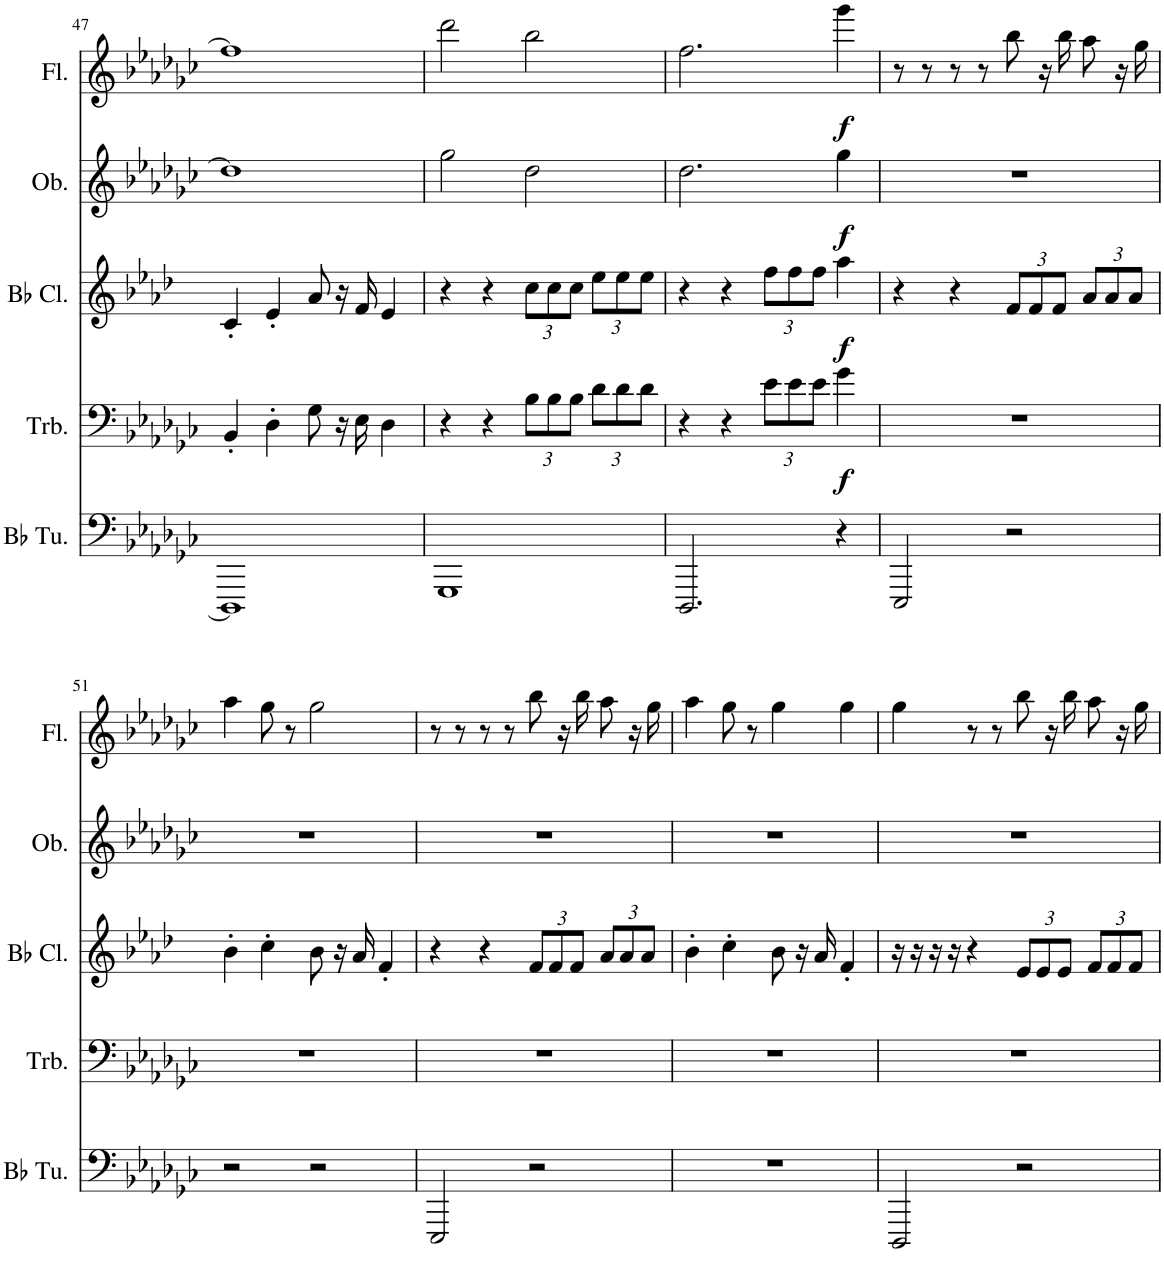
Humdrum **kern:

**kern	**kern	**dynam	**kern	**dynam	**kern	**dynam	**kern	**dynam
*part5	*part4	*part4	*part3	*part3	*part2	*part2	*part1	*part1
*staff5	*staff4	*staff4	*staff3	*staff3	*staff2	*staff2	*staff1	*staff1
*I"Bb Tuba	*I"Trombone	*	*I"Bb Clarinet	*	*I"Oboe	*	*I"Flute	*
*I'Bb Tu.	*I'Trb.	*	*I'Bb Cl.	*	*I'Ob.	*	*I'Fl.	*
!!LO:PB:g=z
*clefF4	*clefF4	*	*clefG2	*	*clefG2	*	*clefG2	*
*	*	*	*Trd1c2	*	*	*	*	*
*k[b-e-a-d-g-c-]	*k[b-e-a-d-g-c-]	*	*k[b-e-a-d-]	*	*k[b-e-a-d-g-c-]	*	*k[b-e-a-d-g-c-]	*
*M4/4	*M4/4	*	*M4/4	*	*M4/4	*	*M4/4	*
=47	=47	=47	=47	=47	=47	=47	=47	=47
1DDD-]	4BB-'/	.	4c'/	.	1dd-]	.	1ff]	.
.	4D-'\	.	4e-'/	.	.	.	.	.
.	8G-\	.	8a-/	.	.	.	.	.
.	16r	.	16r	.	.	.	.	.
.	16E-\	.	16f/	.	.	.	.	.
.	4D-\	.	4e-/	.	.	.	.	.
=48	=48	=48	=48	=48	=48	=48	=48	=48
1GGG-	4r	.	4r	.	2gg-\	.	2ddd-\	.
.	4r	.	4r	.	.	.	.	.
*	*Xbrackettup	*	*Xbrackettup	*	*	*	*	*
.	12B-\L	.	12cc\L	.	2dd-\	.	2bb-\	.
.	12B-\	.	12cc\	.	.	.	.	.
.	12B-\J	.	12cc\J	.	.	.	.	.
.	12d-\L	.	12ee-\L	.	.	.	.	.
.	12d-\	.	12ee-\	.	.	.	.	.
.	12d-\J	.	12ee-\J	.	.	.	.	.
=49	=49	=49	=49	=49	=49	=49	=49	=49
2.DDD-/	4r	.	4r	.	2.dd-\	.	2.ff\	.
.	4r	.	4r	.	.	.	.	.
.	12e-\L	.	12ff\L	.	.	.	.	.
.	12e-\	.	12ff\	.	.	.	.	.
.	12e-\J	.	12ff\J	.	.	.	.	.
!	!	!LO:DY:b	!	!LO:DY:b	!	!LO:DY:b	!	!LO:DY:b
4r	4g-\	f	4aa-\	f	4gg-\	f	4ggg-\	f
=50	=50	=50	=50	=50	=50	=50	=50	=50
2EEE-/	1r	.	4r	.	1r	.	8r	.
.	.	.	.	.	.	.	8r	.
.	.	.	4r	.	.	.	8r	.
.	.	.	.	.	.	.	8r	.
2r	.	.	12f/L	.	.	.	8bb-\	.
.	.	.	12f/	.	.	.	.	.
.	.	.	.	.	.	.	16r	.
.	.	.	12f/J	.	.	.	.	.
.	.	.	.	.	.	.	16bb-\	.
.	.	.	12a-/L	.	.	.	8aa-\	.
.	.	.	12a-/	.	.	.	.	.
.	.	.	.	.	.	.	16r	.
.	.	.	12a-/J	.	.	.	.	.
.	.	.	.	.	.	.	16gg-\	.
!!LO:LB:g=z
=51	=51	=51	=51	=51	=51	=51	=51	=51
2r	1r	.	4b-'\	.	1r	.	4aa-\	.
.	.	.	4cc'\	.	.	.	8gg-\	.
.	.	.	.	.	.	.	8r	.
2r	.	.	8b-\	.	.	.	2gg-\	.
.	.	.	16r	.	.	.	.	.
.	.	.	16a-/	.	.	.	.	.
.	.	.	4f'/	.	.	.	.	.
=52	=52	=52	=52	=52	=52	=52	=52	=52
2EEE-/	1r	.	4r	.	1r	.	8r	.
.	.	.	.	.	.	.	8r	.
.	.	.	4r	.	.	.	8r	.
.	.	.	.	.	.	.	8r	.
2r	.	.	12f/L	.	.	.	8bb-\	.
.	.	.	12f/	.	.	.	.	.
.	.	.	.	.	.	.	16r	.
.	.	.	12f/J	.	.	.	.	.
.	.	.	.	.	.	.	16bb-\	.
.	.	.	12a-/L	.	.	.	8aa-\	.
.	.	.	12a-/	.	.	.	.	.
.	.	.	.	.	.	.	16r	.
.	.	.	12a-/J	.	.	.	.	.
.	.	.	.	.	.	.	16gg-\	.
=53	=53	=53	=53	=53	=53	=53	=53	=53
1r	1r	.	4b-'\	.	1r	.	4aa-\	.
.	.	.	4cc'\	.	.	.	8gg-\	.
.	.	.	.	.	.	.	8r	.
.	.	.	8b-\	.	.	.	4gg-\	.
.	.	.	16r	.	.	.	.	.
.	.	.	16a-/	.	.	.	.	.
.	.	.	4f'/	.	.	.	4gg-\	.
=54	=54	=54	=54	=54	=54	=54	=54	=54
2DDD-/	1r	.	16r	.	1r	.	4gg-\	.
.	.	.	16r	.	.	.	.	.
.	.	.	16r	.	.	.	.	.
.	.	.	16r	.	.	.	.	.
.	.	.	4r	.	.	.	8r	.
.	.	.	.	.	.	.	8r	.
2r	.	.	12e-/L	.	.	.	8bb-\	.
.	.	.	12e-/	.	.	.	.	.
.	.	.	.	.	.	.	16r	.
.	.	.	12e-/J	.	.	.	.	.
.	.	.	.	.	.	.	16bb-\	.
.	.	.	12f/L	.	.	.	8aa-\	.
.	.	.	12f/	.	.	.	.	.
.	.	.	.	.	.	.	16r	.
.	.	.	12f/J	.	.	.	.	.
.	.	.	.	.	.	.	16gg-\	.
=	=	=	=	=	=	=	=	=
*-	*-	*-	*-	*-	*-	*-	*-	*-
